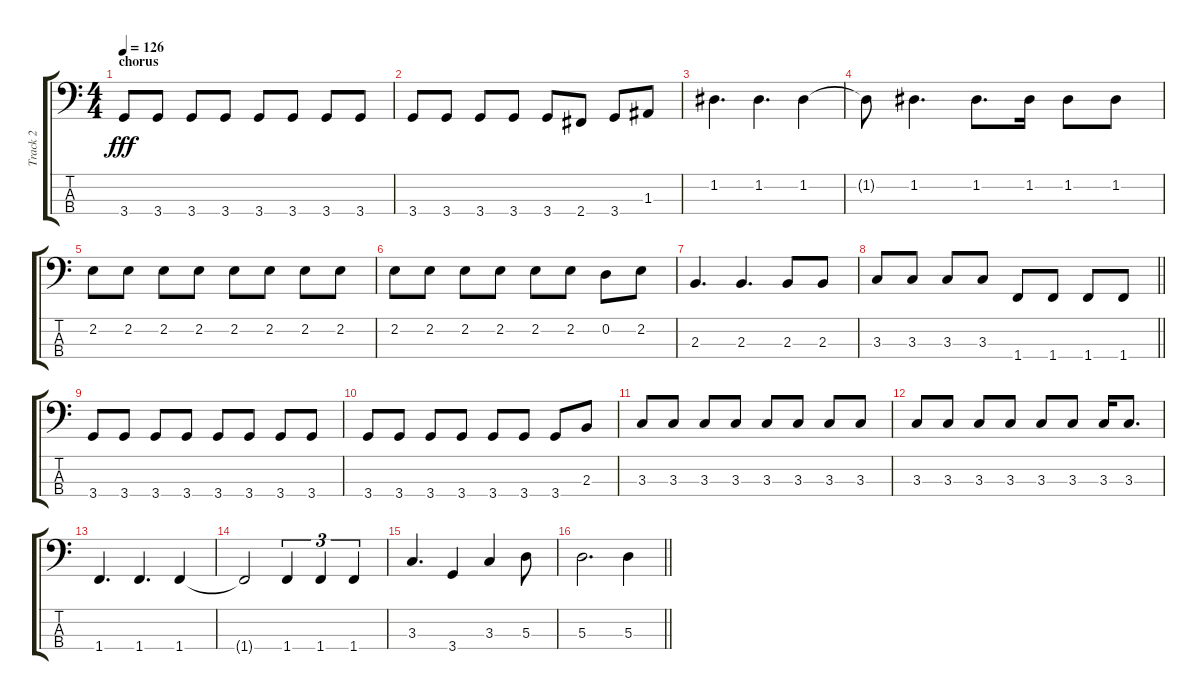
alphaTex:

\track ("Track 2" "Track 2") {instrument electricbassfinger}
\staff {score tabs}
\tuning (G2 D2 A1 E1) {hide}
\ts (4 4)
\section ("" "chorus")
\tempo 126
\clef f4
\ks c
3.4.8{dy fff} 3.4.8 3.4.8 3.4.8 3.4.8 3.4.8 3.4.8 3.4.8 |
3.4.8 3.4.8 3.4.8 3.4.8 3.4.8 2.4.8 3.4.8 1.3.8 |
1.2.4{d} 1.2.4{d} 1.2.4 |
1.2{t}.8 1.2.4{d} 1.2.8{d} 1.2.16 1.2.8 1.2.8 |
2.2.8 2.2.8 2.2.8 2.2.8 2.2.8 2.2.8 2.2.8 2.2.8 |
2.2.8 2.2.8 2.2.8 2.2.8 2.2.8 2.2.8 0.2.8 2.2.8 |
2.3.4{d} 2.3.4{d} 2.3.8 2.3.8 |
\barLineRight lightlight
3.3.8 3.3.8 3.3.8 3.3.8 1.4.8 1.4.8 1.4.8 1.4.8 |
3.4.8 3.4.8 3.4.8 3.4.8 3.4.8 3.4.8 3.4.8 3.4.8 |
3.4.8 3.4.8 3.4.8 3.4.8 3.4.8 3.4.8 3.4.8 2.3.8 |
3.3.8 3.3.8 3.3.8 3.3.8 3.3.8 3.3.8 3.3.8 3.3.8 |
3.3.8 3.3.8 3.3.8 3.3.8 3.3.8 3.3.8 3.3.16 3.3.8{d} |
1.4.4{d} 1.4.4{d} 1.4.4 |
1.4{t}.2 1.4.4{tu (3 2)} 1.4.4{tu (3 2)} 1.4.4{tu (3 2)} |
3.3.4{d} 3.4.4 3.3.4 5.3.8 |
\barLineRight lightlight
5.3.2{d} 5.3.4
